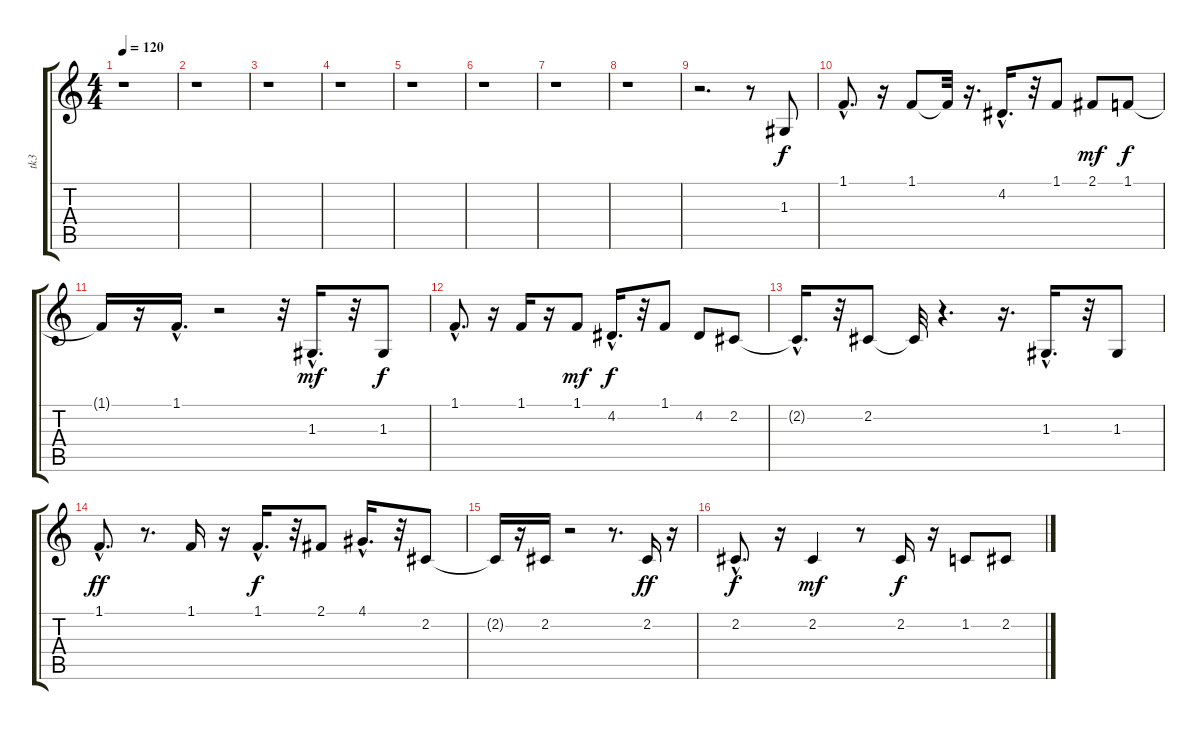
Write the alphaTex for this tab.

\track ("tk3" "tk3") {instrument flute}
\staff {score tabs}
\tuning (E4 B3 G3 D3 A2 E2) {hide}
\ts (4 4)
\tempo 120
\clef g2
\ks c
r.1{dy f instrument flute} |
r.1 |
r.1 |
r.1 |
r.1 |
r.1 |
r.1 |
r.1 |
r.2{d} r.8 1.3.8{balance 8} |
1.1{hac}.8{d} r.16 1.1.8 1.1{t}.32 r.16{d} 4.2{hac}.16{d} r.32 1.1.8 2.1.8{dy mf} 1.1.8{dy f} |
1.1{t}.16 r.16 1.1{hac}.16{d} r.2 r.32 1.3{hac}.16{d dy mf} r.32 1.3.8{dy f} |
1.1{hac}.8{d} r.16 1.1.16 r.16 1.1.8{dy mf} 4.2{hac}.16{d dy f} r.32 1.1.8 4.2.8 2.2.8 |
2.2{hac t}.16{d} r.32 2.2.8 2.2{t}.32 r.4{d} r.16{d} 1.3{hac}.16{d} r.32 1.3.8 |
1.1{hac}.8{d dy ff} r.8{d} 1.1.16 r.16 1.1{hac}.16{d dy f} r.32 2.1.8 4.1{hac}.16{d} r.32 2.2.8 |
2.2{t}.16 r.16 2.2.16 r.2 r.8{d} 2.2.16{dy ff} r.16 |
2.2{hac}.8{d dy f} r.16 2.2.4{dy mf} r.8 2.2.16{dy f} r.16 1.2.8 2.2.8
